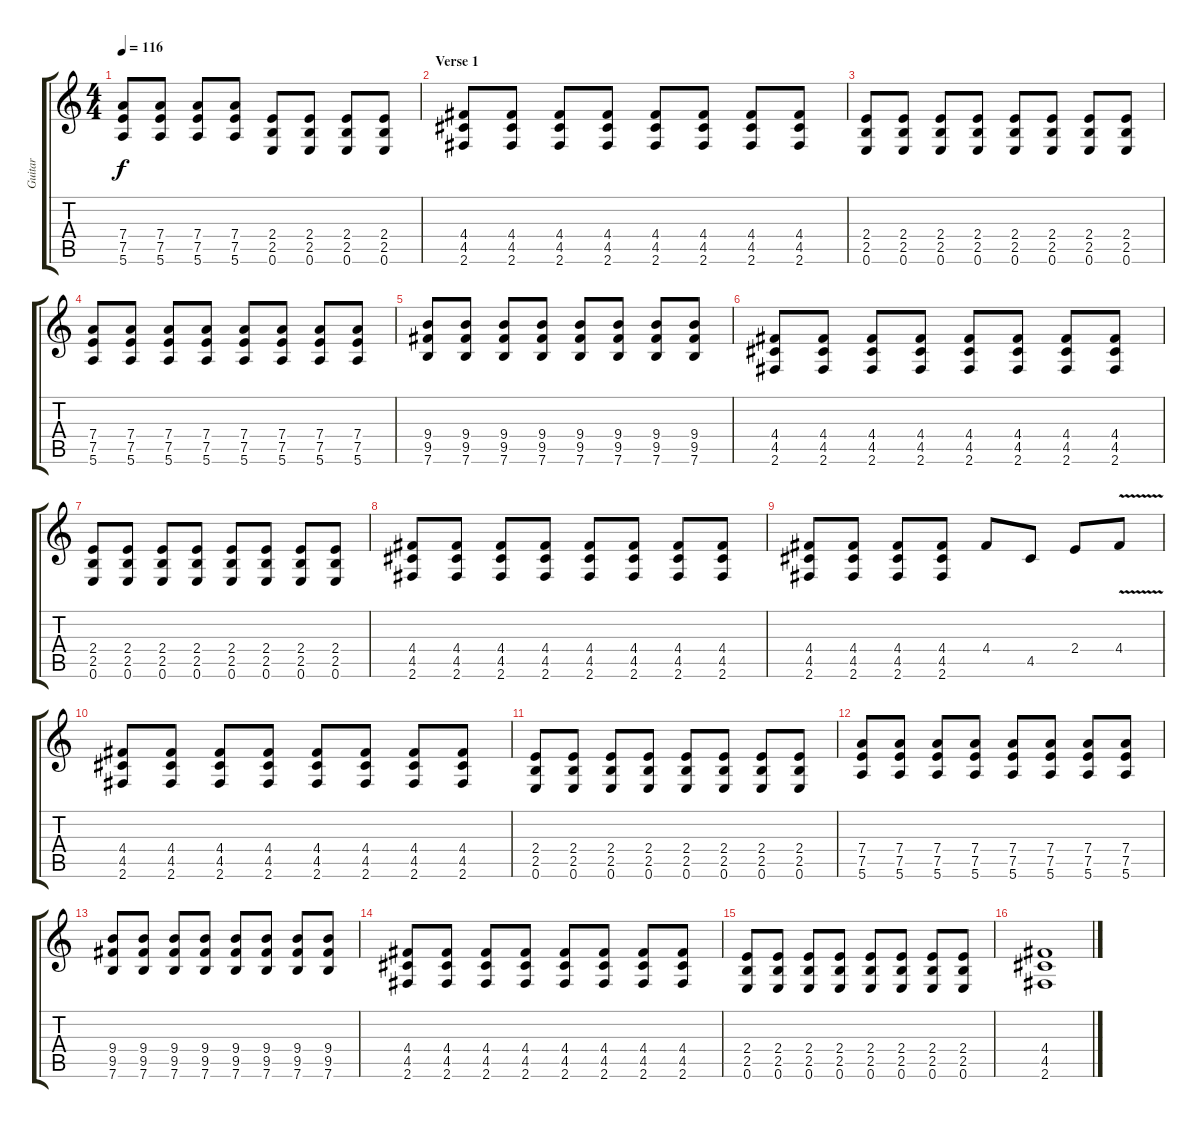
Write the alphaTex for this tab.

\track ("Guitar" "Guitar") {instrument overdrivenguitar}
\staff {score tabs}
\tuning (E4 B3 G3 D3 A2 E2) {hide}
\ts (4 4)
\tempo 116
\clef g2
\ks c
(7.4 7.5 5.6).8{dy f} (7.4 7.5 5.6).8 (7.4 7.5 5.6).8 (7.4 7.5 5.6).8 (2.4 2.5 0.6).8 (2.4 2.5 0.6).8 (2.4 2.5 0.6).8 (2.4 2.5 0.6).8 |
\section ("" "Verse 1")
(4.4 4.5 2.6).8{instrument electricguitarmuted} (4.4 4.5 2.6).8 (4.4 4.5 2.6).8 (4.4 4.5 2.6).8 (4.4 4.5 2.6).8 (4.4 4.5 2.6).8 (4.4 4.5 2.6).8 (4.4 4.5 2.6).8 |
(2.4 2.5 0.6).8 (2.4 2.5 0.6).8 (2.4 2.5 0.6).8 (2.4 2.5 0.6).8 (2.4 2.5 0.6).8 (2.4 2.5 0.6).8 (2.4 2.5 0.6).8 (2.4 2.5 0.6).8 |
(7.4 7.5 5.6).8 (7.4 7.5 5.6).8 (7.4 7.5 5.6).8 (7.4 7.5 5.6).8 (7.4 7.5 5.6).8 (7.4 7.5 5.6).8 (7.4 7.5 5.6).8 (7.4 7.5 5.6).8 |
(9.4 9.5 7.6).8 (9.4 9.5 7.6).8 (9.4 9.5 7.6).8 (9.4 9.5 7.6).8 (9.4 9.5 7.6).8 (9.4 9.5 7.6).8 (9.4 9.5 7.6).8 (9.4 9.5 7.6).8 |
(4.4 4.5 2.6).8 (4.4 4.5 2.6).8 (4.4 4.5 2.6).8 (4.4 4.5 2.6).8 (4.4 4.5 2.6).8 (4.4 4.5 2.6).8 (4.4 4.5 2.6).8 (4.4 4.5 2.6).8 |
(2.4 2.5 0.6).8 (2.4 2.5 0.6).8 (2.4 2.5 0.6).8 (2.4 2.5 0.6).8 (2.4 2.5 0.6).8 (2.4 2.5 0.6).8 (2.4 2.5 0.6).8 (2.4 2.5 0.6).8 |
(4.4 4.5 2.6).8 (4.4 4.5 2.6).8 (4.4 4.5 2.6).8 (4.4 4.5 2.6).8 (4.4 4.5 2.6).8 (4.4 4.5 2.6).8 (4.4 4.5 2.6).8 (4.4 4.5 2.6).8 |
(4.4 4.5 2.6).8 (4.4 4.5 2.6).8 (4.4 4.5 2.6).8 (4.4 4.5 2.6).8 4.4.8{instrument overdrivenguitar} 4.5.8 2.4.8 4.4{v}.8 |
(4.4 4.5 2.6).8{instrument electricguitarmuted} (4.4 4.5 2.6).8 (4.4 4.5 2.6).8 (4.4 4.5 2.6).8 (4.4 4.5 2.6).8 (4.4 4.5 2.6).8 (4.4 4.5 2.6).8 (4.4 4.5 2.6).8 |
(2.4 2.5 0.6).8 (2.4 2.5 0.6).8 (2.4 2.5 0.6).8 (2.4 2.5 0.6).8 (2.4 2.5 0.6).8 (2.4 2.5 0.6).8 (2.4 2.5 0.6).8 (2.4 2.5 0.6).8 |
(7.4 7.5 5.6).8 (7.4 7.5 5.6).8 (7.4 7.5 5.6).8 (7.4 7.5 5.6).8 (7.4 7.5 5.6).8 (7.4 7.5 5.6).8 (7.4 7.5 5.6).8 (7.4 7.5 5.6).8 |
(9.4 9.5 7.6).8 (9.4 9.5 7.6).8 (9.4 9.5 7.6).8 (9.4 9.5 7.6).8 (9.4 9.5 7.6).8 (9.4 9.5 7.6).8 (9.4 9.5 7.6).8 (9.4 9.5 7.6).8 |
(4.4 4.5 2.6).8 (4.4 4.5 2.6).8 (4.4 4.5 2.6).8 (4.4 4.5 2.6).8 (4.4 4.5 2.6).8 (4.4 4.5 2.6).8 (4.4 4.5 2.6).8 (4.4 4.5 2.6).8 |
(2.4 2.5 0.6).8 (2.4 2.5 0.6).8 (2.4 2.5 0.6).8 (2.4 2.5 0.6).8 (2.4 2.5 0.6).8 (2.4 2.5 0.6).8 (2.4 2.5 0.6).8 (2.4 2.5 0.6).8 |
(4.4 4.5 2.6).1{instrument overdrivenguitar}
